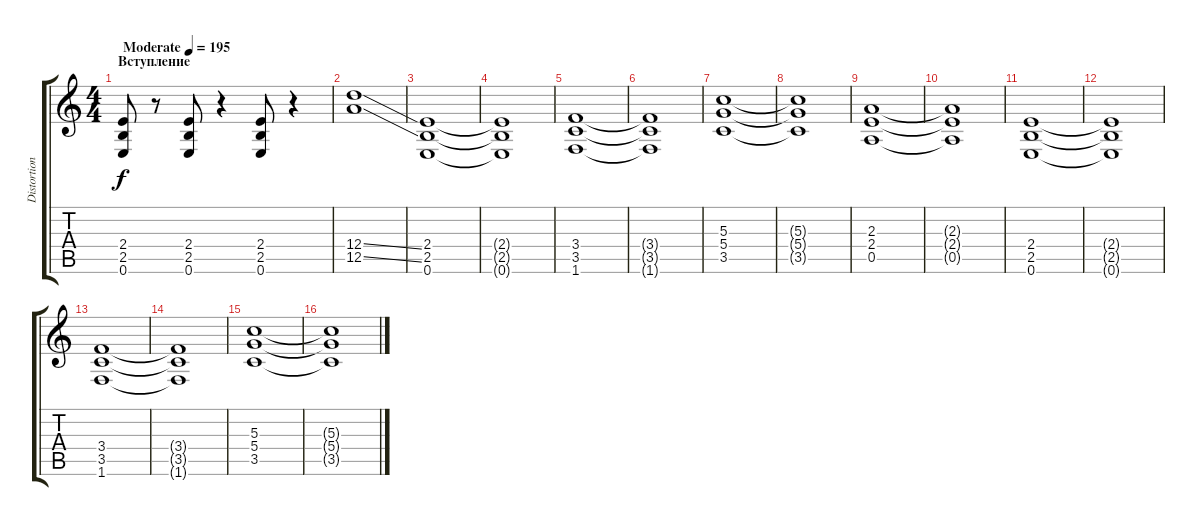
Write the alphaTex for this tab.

\track ("Distortion" "Distortion") {instrument distortionguitar}
\staff {score tabs}
\tuning (E4 B3 G3 D3 A2 E2) {hide}
\ts (4 4)
\section ("" "Вступление")
\tempo (195 "Moderate")
\clef g2
\ks c
(2.4 2.5 0.6).8{dy f instrument distortionguitar} r.8 (2.4 2.5 0.6).8 r.4 (2.4 2.5 0.6).8 r.4 |
(12.4{ss} 12.5{ss}).1{volume 9} |
(2.4 2.5 0.6).1{volume 14} |
(2.4{t} 2.5{t} 0.6{t}).1 |
(3.4 3.5 1.6).1 |
(3.4{t} 3.5{t} 1.6{t}).1 |
(5.3 5.4 3.5).1 |
(5.3{t} 5.4{t} 3.5{t}).1 |
(2.3 2.4 0.5).1 |
(2.3{t} 2.4{t} 0.5{t}).1 |
(2.4 2.5 0.6).1 |
(2.4{t} 2.5{t} 0.6{t}).1 |
(3.4 3.5 1.6).1 |
(3.4{t} 3.5{t} 1.6{t}).1 |
(5.3 5.4 3.5).1 |
(5.3{t} 5.4{t} 3.5{t}).1
